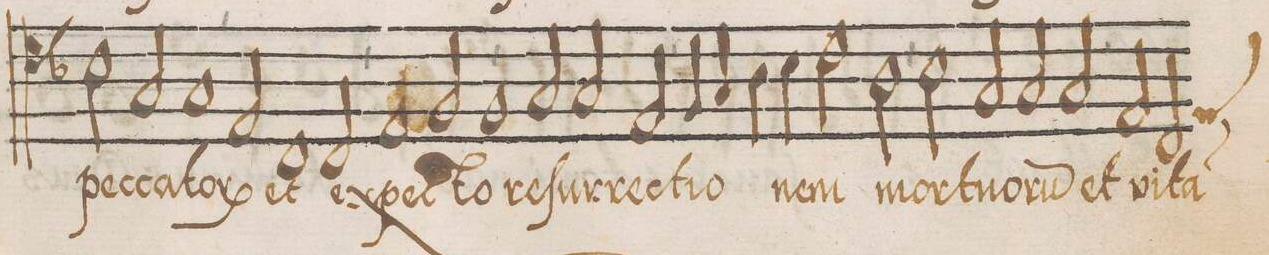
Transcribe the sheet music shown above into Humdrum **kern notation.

**kern	**text
*I"ALTVS	*
*clefC4	*
*k[b-]	*
*met()	*
*M2/1	*
2B-\	pec-
2G/	-ca-
1G	-to-
=162-	=162-
2E/	-r(um)
1C	et
2C/	ex-
=163-	=163-
1E	-pec-
2F/	-to
1F	re-
=164-	=164-
2G/	-ſur-
2G/	-rec-
2E/	-ti-
=165-	=165-
4F/	-o-
4G/	.
4A\	.
4B-\	-nem
2c\	.
2A\	mor-
=166-	=166-
2B-\	-tu-
2G/	-o-
2G/	-ru(m)
2G/	et
=167-	=167-
2E/	vi-
*custos:E	*
2C/	-ta(m)
*-	*-
